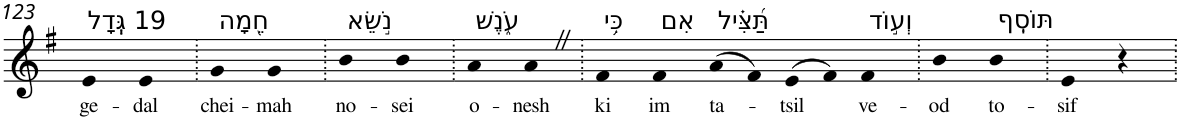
**kern	**text
*part1	*part1
*staff1	*staff1
*I"Piano	*
*I'Pno	*
!!LO:PB:g=z
*clefG2	*
*k[f#]	*
*G:	*
=123	=123
!LO:TX:a:t=19 גְּֽדָל	!
!	!LO:LY:b
4e	ge-
!	!LO:LY:b
4e	-dal
=124.	=124.
!LO:TX:a:t=חֵ֭מָה	!
!	!LO:LY:b
4g	chei-
!	!LO:LY:b
4g	-mah
=125.	=125.
!LO:TX:a:t=נֹ֣שֵׂא	!
!	!LO:LY:b
4b	no-
!	!LO:LY:b
4b	-sei
=126.	=126.
!LO:TX:a:t=עֹ֑נֶשׁ	!
!	!LO:LY:b
4a	o-
!	!LO:LY:b
4aZ	-nesh
=127.	=127.
!LO:TX:a:t=כִּ֥י	!
!	!LO:LY:b
4f#	ki
!LO:TX:a:t=אִם	!
!	!LO:LY:b
4f#	im
!LO:TX:a:t=תַּ֝צִּ֗יל	!
!	!LO:LY:b
(>8a	ta-
8f#)	.
!	!LO:LY:b
(>8e	-tsil
8f#)	.
!LO:TX:a:t=וְע֣וֹד	!
!	!LO:LY:b
4f#	ve-
=128.	=128.
!	!LO:LY:b
4b	-od
!LO:TX:a:t=תּוֹסִֽף	!
!	!LO:LY:b
4b	to-
=129.	=129.
!	!LO:LY:b
4e	-sif
4r	.
=.	=.
*-	*-
